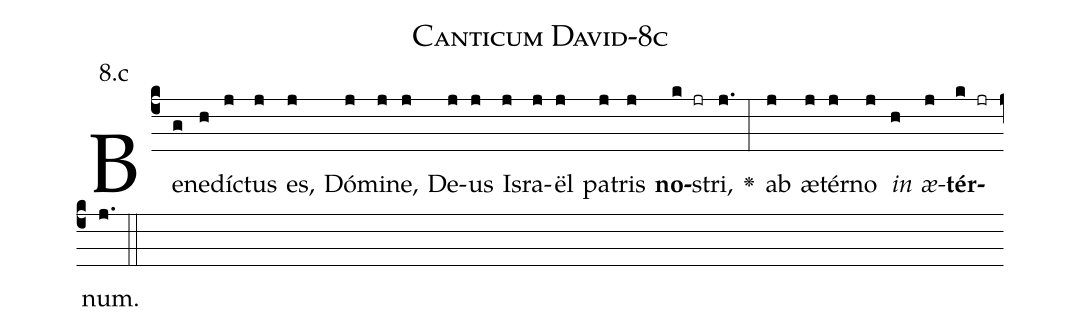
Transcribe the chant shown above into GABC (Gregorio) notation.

name: Canticum David-8c;
annotation: 8.c;
%%
(c4)Be(g)ne(h)dí(j)ctus(j) es,(j) Dó(j)mi(j)ne,(j) De(j)us(j) Is(j)ra(j)ël(j) pa(j)tris(j) <b>no</b>(k jr)stri,(j.) <v>\greheightstar</v>(:) ab(j) æ(j)tér(j)no(j) <i>in</i>(h) <i>æ</i>(j)<b>tér</b>(k jr)num.(j.) (::)


%E(j) u(j) o(h) u(j) a(k) e.(j.) (::)
